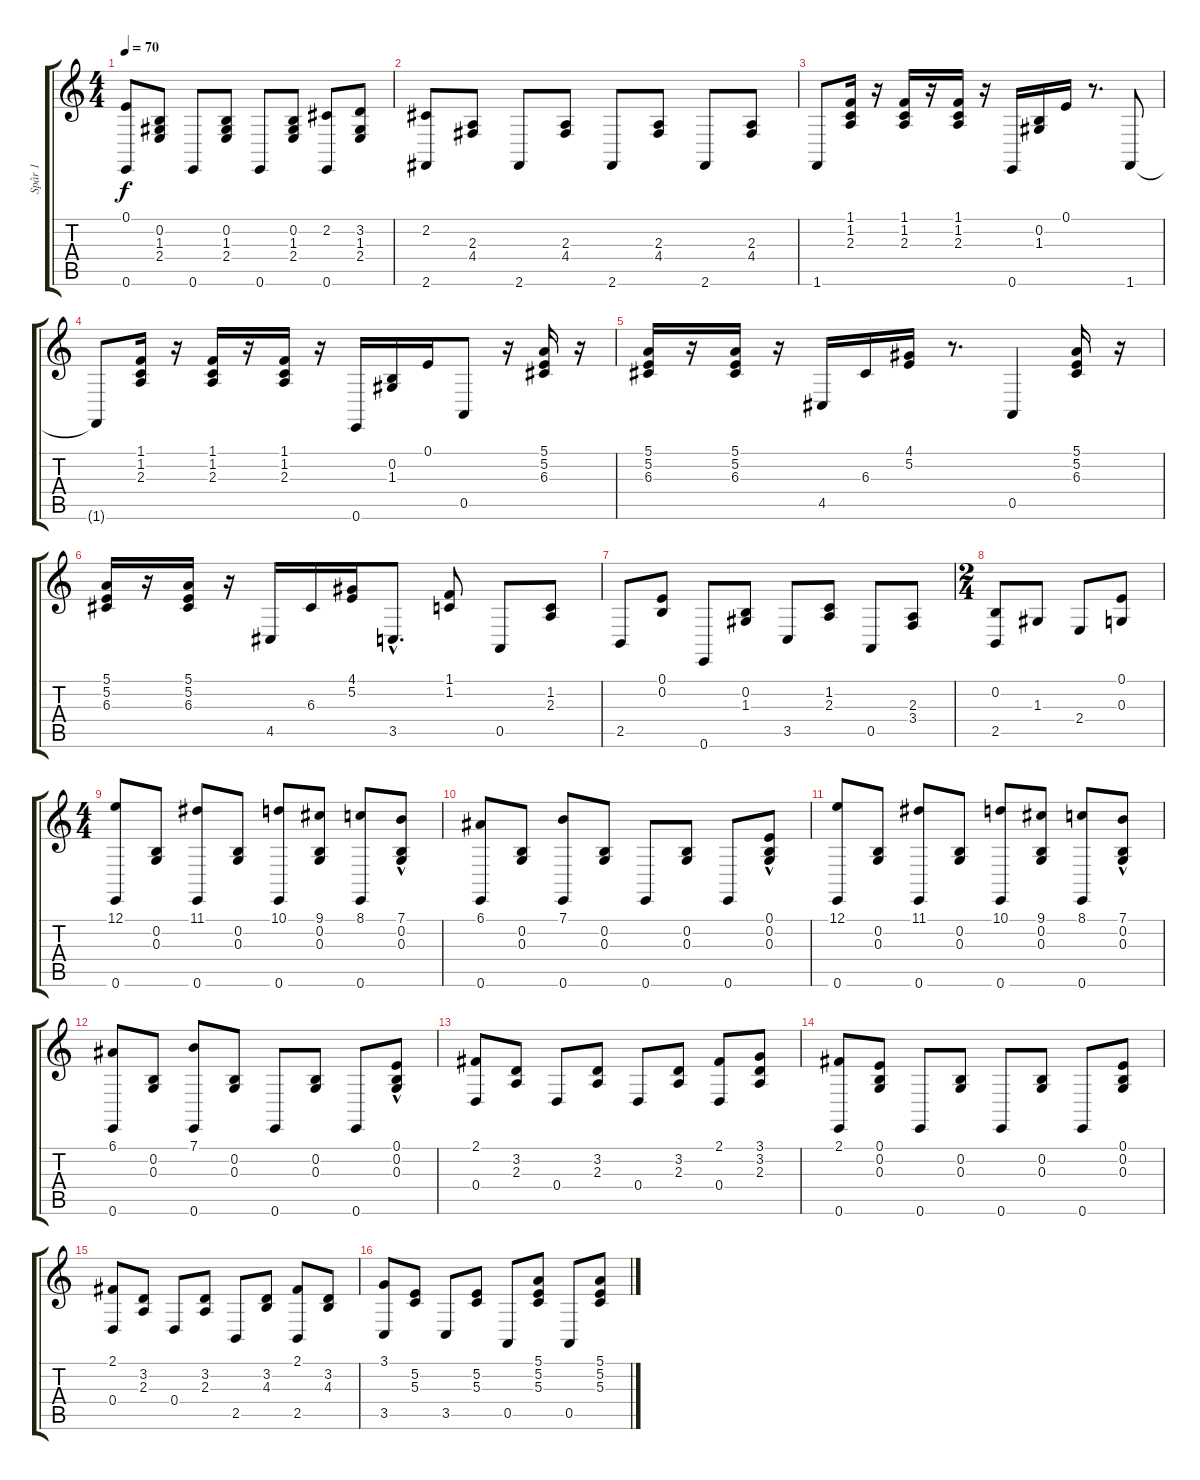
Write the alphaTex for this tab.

\track ("Spår 1" "Spår 1") {instrument harpsichord}
\staff {score tabs}
\tuning (E4 B3 G3 D3 A2 E2) {hide}
\ts (4 4)
\tempo 70
\clef g2
\ks c
(0.1 0.6).8{dy f} (0.2 1.3 2.4).8 0.6.8 (0.2 1.3 2.4).8 0.6.8 (0.2 1.3 2.4).8 (2.2 0.6).8 (3.2 1.3 2.4).8 |
(2.2 2.6).8 (2.3 4.4).8 2.6.8 (2.3 4.4).8 2.6.8 (2.3 4.4).8 2.6.8 (2.3 4.4).8 |
1.6.8 (1.1 1.2 2.3).16 r.16 (1.1 1.2 2.3).16 r.16 (1.1 1.2 2.3).16 r.16 0.6.16 (0.2 1.3).16 0.1.16 r.8{d} 1.6.8 |
1.6{t}.8 (1.1 1.2 2.3).16 r.16 (1.1 1.2 2.3).16 r.16 (1.1 1.2 2.3).16 r.16 0.6.16 (0.2 1.3).16 0.1.16 0.5.8 r.16 (5.1 5.2 6.3).16 r.16 |
(5.1 5.2 6.3).16 r.16 (5.1 5.2 6.3).16 r.16 4.5.16 6.3.16 (4.1 5.2).16 r.8{d} 0.5.4 (5.1 5.2 6.3).16 r.16 |
(5.1 5.2 6.3).16 r.16 (5.1 5.2 6.3).16 r.16 4.5.16 6.3.16 (4.1 5.2).16 3.5{hac}.8{d} (1.1 1.2).8 0.5.8 (1.2 2.3).8 |
2.5.8 (0.1 0.2).8 0.6.8 (0.2 1.3).8 3.5.8 (1.2 2.3).8 0.5.8 (2.3 3.4).8 |
\ts (2 4)
(0.2 2.5).8 1.3.8 2.4.8 (0.1 0.3).8 |
\ts (4 4)
(12.1 0.6).8 (0.2 0.3).8 (11.1 0.6).8 (0.2 0.3).8 (10.1 0.6).8 (9.1 0.2 0.3).8 (8.1 0.6).8 (7.1 0.2 0.3{hac}).8 |
(6.1 0.6).8 (0.2 0.3).8 (7.1 0.6).8 (0.2 0.3).8 0.6.8 (0.2 0.3).8 0.6.8 (0.1 0.2 0.3{hac}).8 |
(12.1 0.6).8 (0.2 0.3).8 (11.1 0.6).8 (0.2 0.3).8 (10.1 0.6).8 (9.1 0.2 0.3).8 (8.1 0.6).8 (7.1 0.2 0.3{hac}).8 |
(6.1 0.6).8 (0.2 0.3).8 (7.1 0.6).8 (0.2 0.3).8 0.6.8 (0.2 0.3).8 0.6.8 (0.1 0.2 0.3{hac}).8 |
(2.1 0.4).8 (3.2 2.3).8 0.4.8 (3.2 2.3).8 0.4.8 (3.2 2.3).8 (2.1 0.4).8 (3.1 3.2 2.3).8 |
(2.1 0.6).8 (0.1 0.2 0.3).8 0.6.8 (0.2 0.3).8 0.6.8 (0.2 0.3).8 0.6.8 (0.1 0.2 0.3).8 |
(2.1 0.4).8 (3.2 2.3).8 0.4.8 (3.2 2.3).8 2.5.8 (3.2 4.3).8 (2.1 2.5).8 (3.2 4.3).8 |
(3.1 3.5).8 (5.2 5.3).8 3.5.8 (5.2 5.3).8 0.5.8 (5.1 5.2 5.3).8 0.5.8 (5.1 5.2 5.3).8
